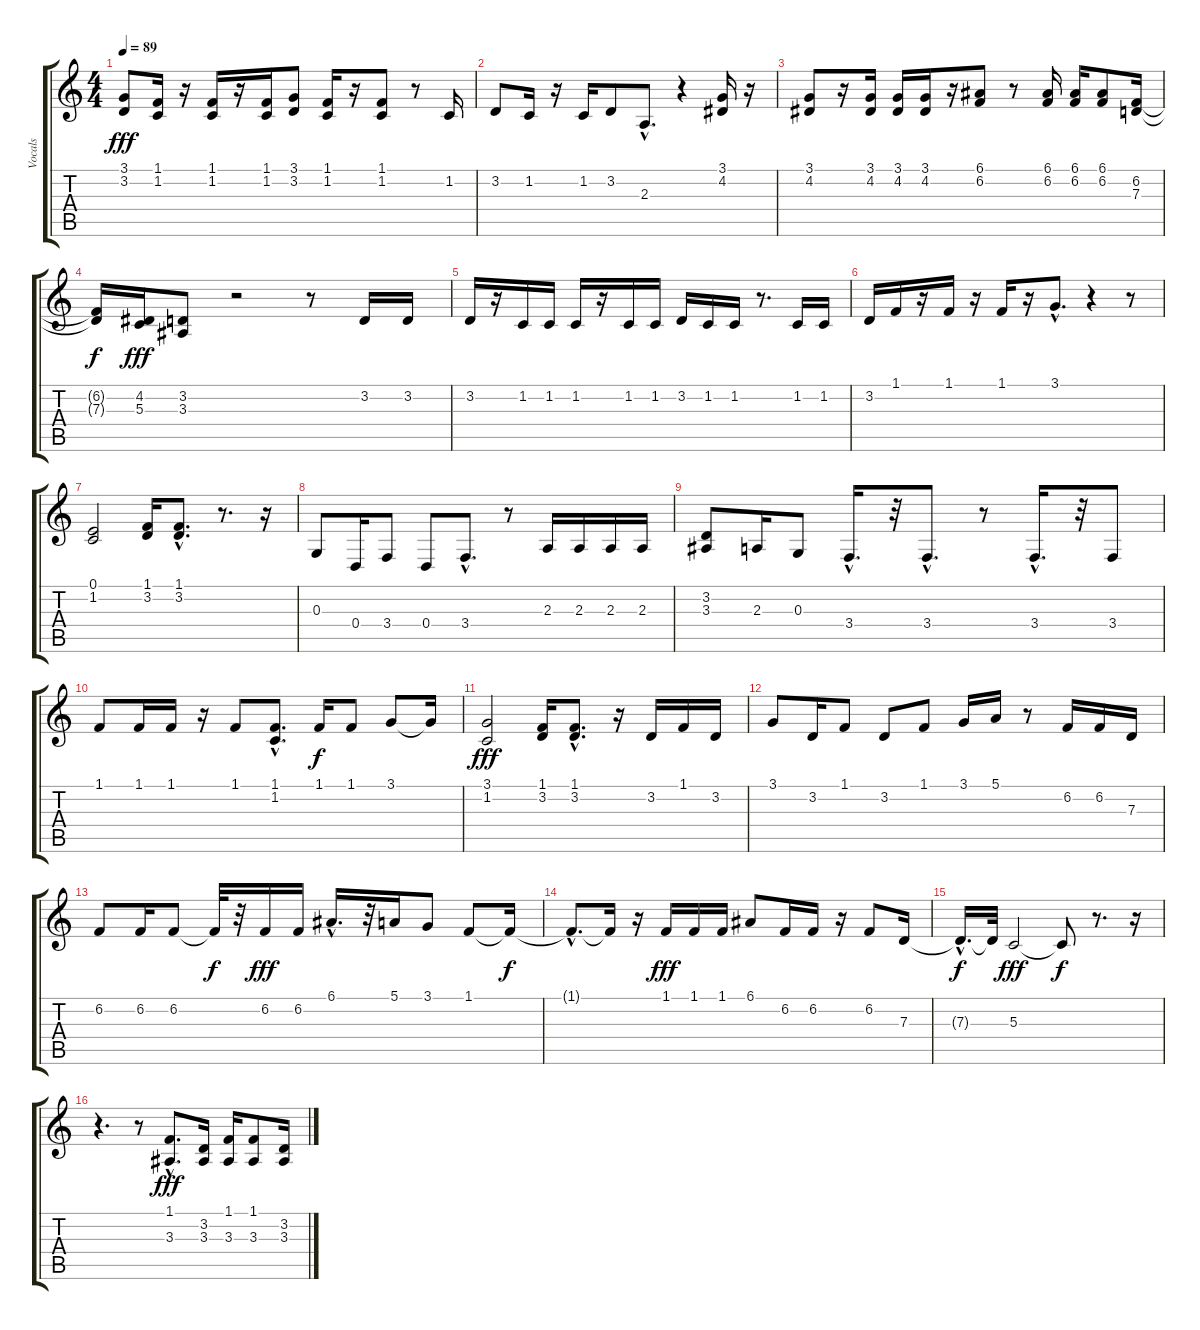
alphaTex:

\track ("Vocals" "Vocals") {instrument stringensemble1}
\staff {score tabs}
\tuning (E4 B3 G3 D3 A2 E2) {hide}
\ts (4 4)
\tempo 89
\clef g2
\ks c
(3.1 3.2).8{dy fff} (1.1 1.2).16 r.16 (1.1 1.2).16 r.16 (1.1 1.2).16 (3.1 3.2).8 (1.1 1.2).16 r.16 (1.1 1.2).8 r.8 1.2.16 |
3.2.8 1.2.16 r.16 1.2.16 3.2.8 2.3{hac}.8{d} r.4 (3.1 4.2).16 r.16 |
(3.1 4.2).8 r.16 (3.1 4.2).16 (3.1 4.2).16 (3.1 4.2).16 r.16 (6.1 6.2).8 r.8 (6.1 6.2).16 (6.1 6.2).16 (6.1 6.2).8 (6.2 7.3).16 |
(6.2{t} 7.3{t}).16{dy f} (4.2 5.3).16{dy fff} (3.2 3.3).8 r.2 r.8 3.2.16 3.2.16 |
3.2.16 r.16 1.2.16 1.2.16 1.2.16 r.16 1.2.16 1.2.16 3.2.16 1.2.16 1.2.16 r.8{d} 1.2.16 1.2.16 |
3.2.16 1.1.16 r.16 1.1.16 r.16 1.1.16 r.16 3.1{hac}.8{d} r.4 r.8 |
(0.1 1.2).2 (1.1 3.2).16 (1.1{hac} 3.2{hac}).8{d} r.8{d} r.16 |
0.3.8 0.4.16 3.4.8 0.4.8 3.4{hac}.8{d} r.8 2.3.16 2.3.16 2.3.16 2.3.16 |
(3.2 3.3).8 2.3.16 0.3.8 3.4{hac}.16{d} r.32 3.4{hac}.8{d} r.8 3.4{hac}.16{d} r.32 3.4.8 |
1.1.8 1.1.16 1.1.16 r.16 1.1.8 (1.1{hac} 1.2).8{d} 1.1.16{dy f} 1.1.8 3.1.8 3.1{t}.16 |
(3.1 1.2).2{dy fff} (1.1 3.2).16 (1.1{hac} 3.2{hac}).8{d} r.16 3.2.16 1.1.16 3.2.16 |
3.1.8 3.2.16 1.1.8 3.2.8 1.1.8 3.1.16 5.1.16 r.8 6.2.16 6.2.16 7.3.16 |
6.2.8 6.2.16 6.2.8 6.2{t}.32{dy f} r.32 6.2.16{dy fff} 6.2.16 6.1{hac}.16{d} r.32 5.1.16 3.1.8 1.1.8 1.1{t}.16{dy f} |
1.1{hac t}.8{d} 1.1{t}.16 r.16 1.1.16{dy fff} 1.1.16 1.1.16 6.1.8 6.2.16 6.2.16 r.16 6.2.8 7.3.16 |
7.3{hac t}.16{d dy f} 7.3{t}.32 5.3.2{dy fff} 5.3{t}.8{dy f} r.8{d} r.16 |
r.4{d} r.8 (1.1{hac} 3.3{hac}).8{d dy fff} (3.2 3.3).16 (1.1 3.3).16 (1.1 3.3).8 (3.2 3.3).16
